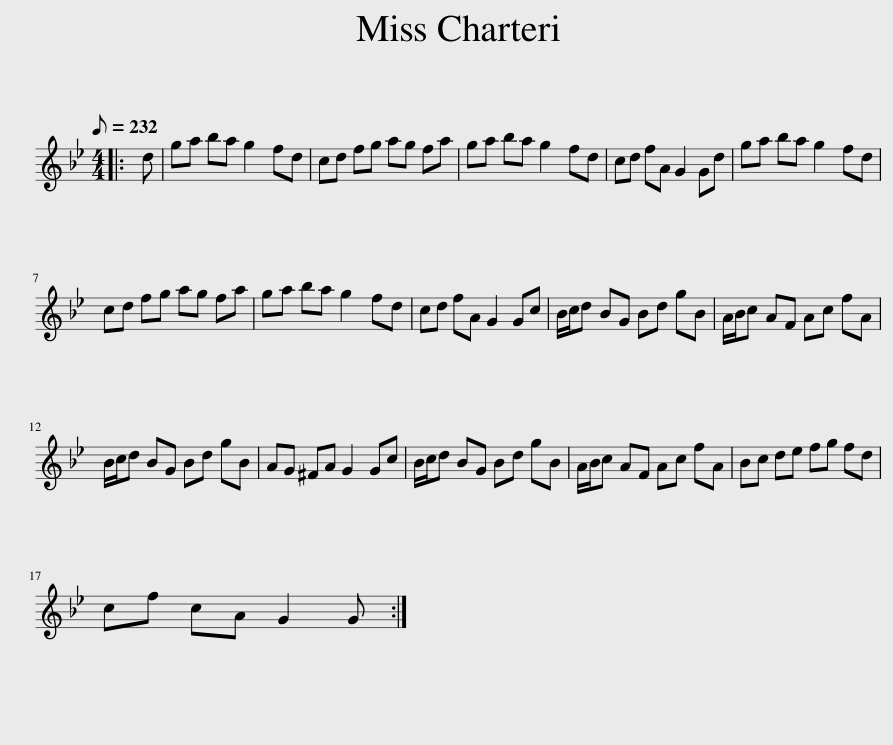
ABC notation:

X:1
L:1/8
Q:1/8=232
M:4/4
I:linebreak $
K:Gmin
V:1 treble
V:1
|: d | ga ba g2 fd | cd fg ag fa | ga ba g2 fd | cd fA G2 Gd | %5
 ga ba g2 fd |$ cd fg ag fa | ga ba g2 fd | cd fA G2 Gc | B/c/d BG Bd gB | %10
 A/B/c AF Ac fA |$ B/c/d BG Bd gB | AG ^FA G2 Gc | B/c/d BG Bd gB | A/B/c AF Ac fA | %15
 Bc de fg fd |$ cf cA G2 G :| %17
